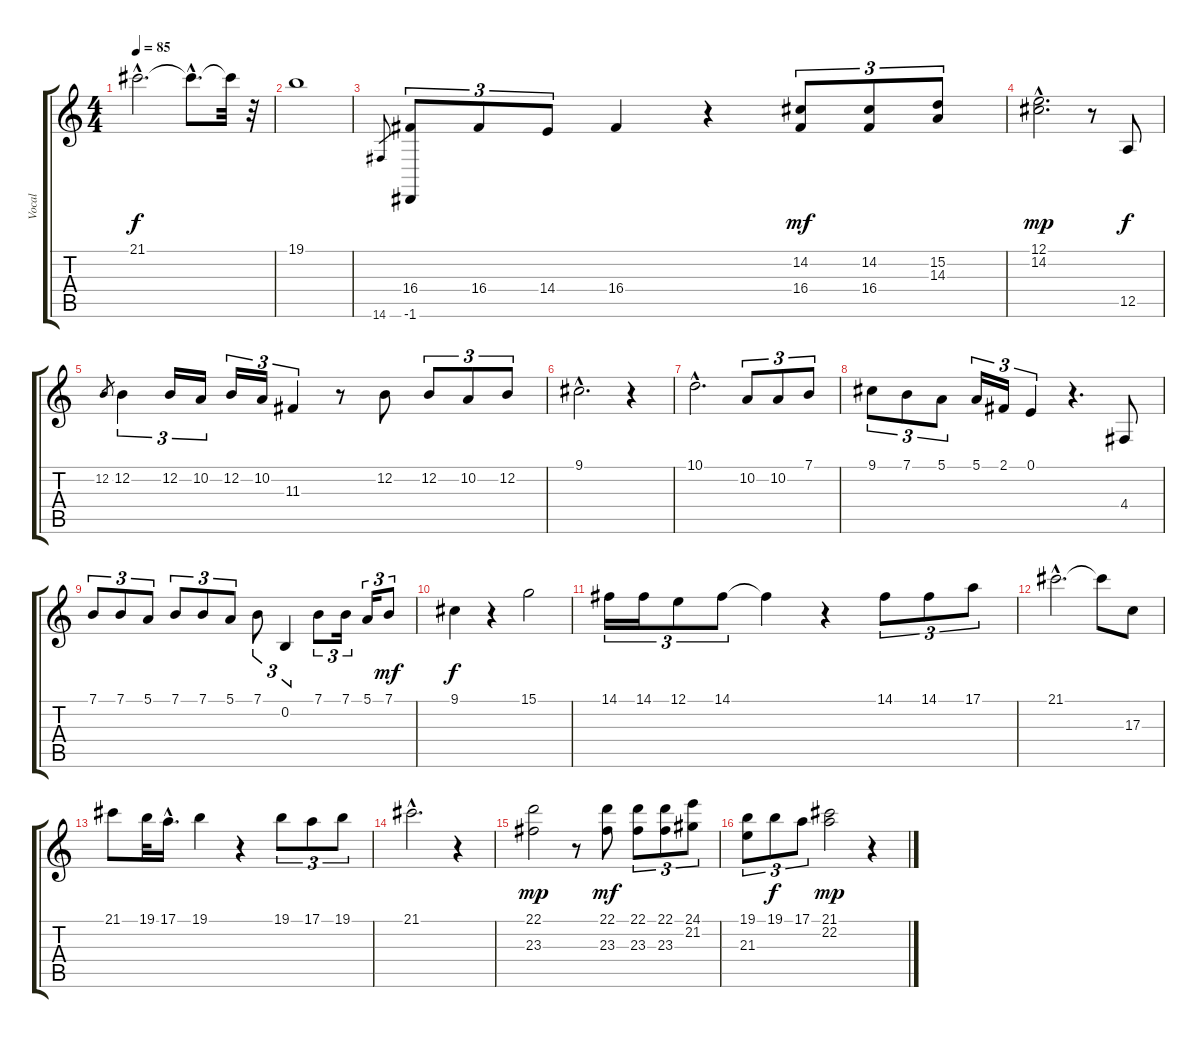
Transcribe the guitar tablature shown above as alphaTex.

\track ("Vocal" "Vocal") {instrument flute}
\staff {score tabs}
\tuning (E4 B3 G3 D3 A2 E2) {hide}
\ts (4 4)
\tempo 85
\clef g2
\ks c
21.1{hac}.2{d dy f} 21.1{hac t}.8{d} 21.1{t}.32 r.32 |
19.1.1 |
14.6.8{gr} (16.4 -1.6).8{tu (3 2)} 16.4.8{tu (3 2)} 14.4.8{tu (3 2)} 16.4.4 r.4 (14.2 16.4).8{tu (3 2) dy mf} (14.2 16.4).8{tu (3 2)} (15.2 14.3).8{tu (3 2)} |
(12.1{hac} 14.2{hac}).2{d dy mp} r.8 12.5.8{dy f} |
12.2.8{gr} 12.2.4{tu (3 2)} 12.2.16{tu (3 2)} 10.2.16{tu (3 2)} 12.2.16{tu (3 2)} 10.2.16{tu (3 2)} 11.3.4{tu (3 2)} r.8 12.2.8 12.2.8{tu (3 2)} 10.2.8{tu (3 2)} 12.2.8{tu (3 2)} |
9.1{hac}.2{d} r.4 |
10.1{hac}.2{d} 10.2.8{tu (3 2)} 10.2.8{tu (3 2)} 7.1.8{tu (3 2)} |
9.1.8{tu (3 2)} 7.1.8{tu (3 2)} 5.1.8{tu (3 2)} 5.1.16{tu (3 2)} 2.1.16{tu (3 2)} 0.1.4{tu (3 2)} r.4{d} 4.4.8 |
7.1.8{tu (3 2)} 7.1.8{tu (3 2)} 5.1.8{tu (3 2)} 7.1.8{tu (3 2)} 7.1.8{tu (3 2)} 5.1.8{tu (3 2)} 7.1.8{tu (3 2)} 0.2.4{tu (3 2)} 7.1.8{tu (3 2)} 7.1.16{tu (3 2)} 5.1.16{tu (3 2)} 7.1.8{tu (3 2) dy mf} |
9.1.4{dy f} r.4 15.1.2 |
14.1.16{tu (3 2)} 14.1.16{tu (3 2)} 12.1.8{tu (3 2)} 14.1.8{tu (3 2)} 14.1{t}.4 r.4 14.1.8{tu (3 2)} 14.1.8{tu (3 2)} 17.1.8{tu (3 2)} |
21.1{hac}.2{d} 21.1{t}.8 17.3.8 |
21.1.8 19.1.32 17.1{hac}.16{d} 19.1.4 r.4 19.1.8{tu (3 2)} 17.1.8{tu (3 2)} 19.1.8{tu (3 2)} |
21.1{hac}.2{d} r.4 |
(22.1 23.3).2{dy mp} r.8 (22.1 23.3).8{dy mf} (22.1 23.3).8{tu (3 2)} (22.1 23.3).8{tu (3 2)} (24.1 21.2).8{tu (3 2)} |
(19.1 21.3).8{tu (3 2)} 19.1.8{tu (3 2) dy f} 17.1.8{tu (3 2)} (21.1 22.2).2{dy mp} r.4
